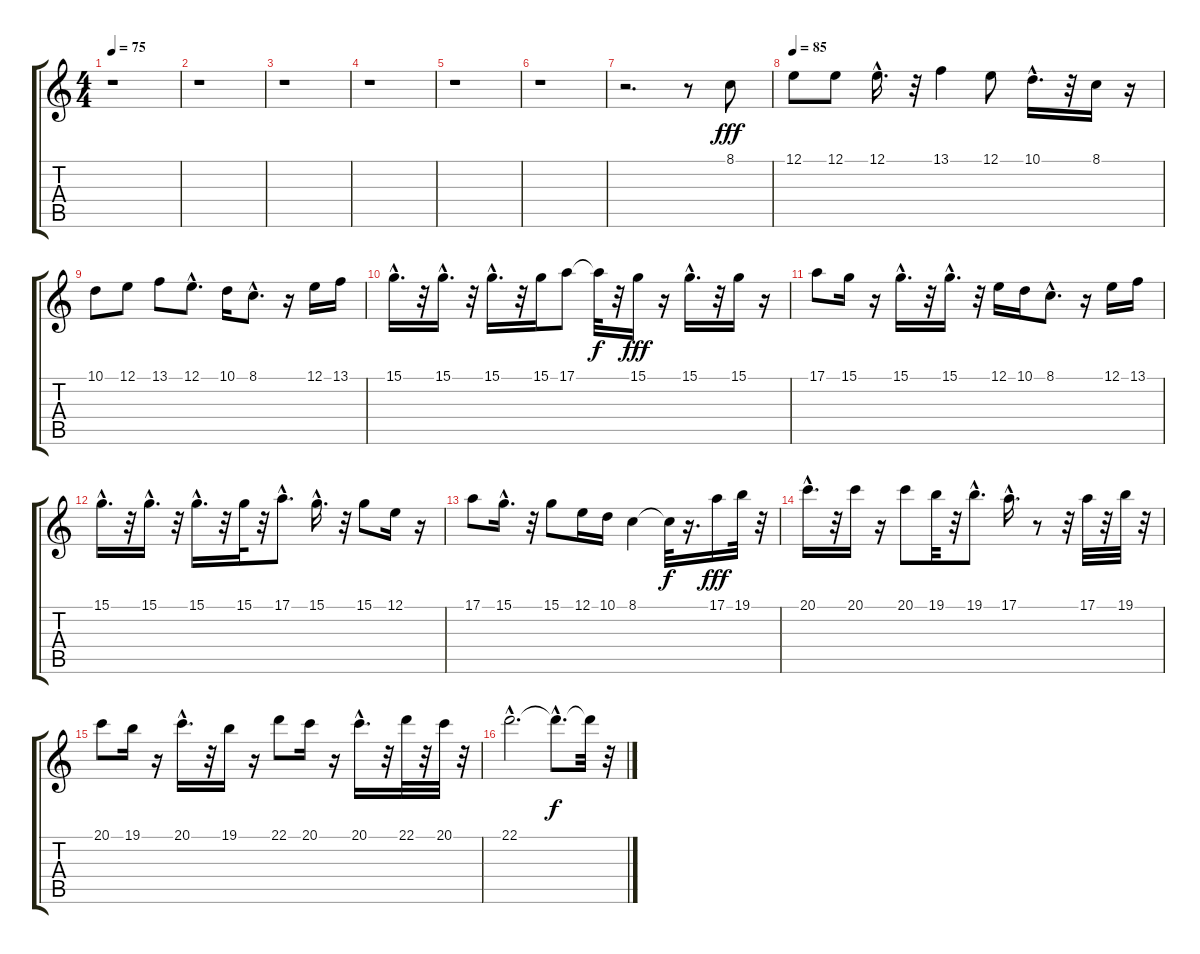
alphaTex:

\track "" {instrument brightacousticpiano}
\staff {score tabs}
\tuning (E4 B3 G3 D3 A2 E2) {hide}
\ts (4 4)
\tempo 75
\clef g2
\ks c
r.1{dy f} |
r.1 |
r.1 |
r.1 |
r.1 |
r.1 |
r.2{d} r.8 8.1.8{dy fff} |
\tempo 85
12.1.8 12.1.8 12.1{hac}.16{d} r.32 13.1.4 12.1.8 10.1{hac}.16{d} r.32 8.1.16 r.16 |
10.1.8 12.1.8 13.1.8 12.1{hac}.8{d} 10.1.16 8.1{hac}.8{d} r.16 12.1.16 13.1.16 |
15.1{hac}.16{d} r.32 15.1{hac}.16{d} r.32 15.1{hac}.16{d} r.32 15.1.16 17.1.8 17.1{t}.32{dy f} r.32 15.1.16{dy fff} r.16 15.1{hac}.16{d} r.32 15.1.16 r.16 |
17.1.8 15.1.16 r.16 15.1{hac}.16{d} r.32 15.1{hac}.16{d} r.32 12.1.16 10.1.16 8.1{hac}.8{d} r.16 12.1.16 13.1.16 |
15.1{hac}.16{d} r.32 15.1{hac}.16{d} r.32 15.1{hac}.16{d} r.32 15.1.32 r.32 17.1{hac}.8{d} 15.1{hac}.16{d} r.32 15.1.8 12.1.16 r.16 |
17.1.8 15.1{hac}.16{d} r.32 15.1.8 12.1.16 10.1.16 8.1.4 8.1{t}.32{dy f} r.16{d} 17.1.16{dy fff} 19.1.32 r.32 |
20.1{hac}.16{d} r.32 20.1.16 r.16 20.1.8 19.1.32 r.32 19.1{hac}.8{d} 17.1{hac}.16{d} r.8 r.32 17.1.32 r.32 19.1.32 r.32 |
20.1.8 19.1.16 r.16 20.1{hac}.16{d} r.32 19.1.16 r.16 22.1.8 20.1.16 r.16 20.1{hac}.16{d} r.32 22.1.32 r.32 20.1.32 r.32 |
22.1{hac}.2{d} 22.1{hac t}.8{d dy f} 22.1{t}.32 r.32
